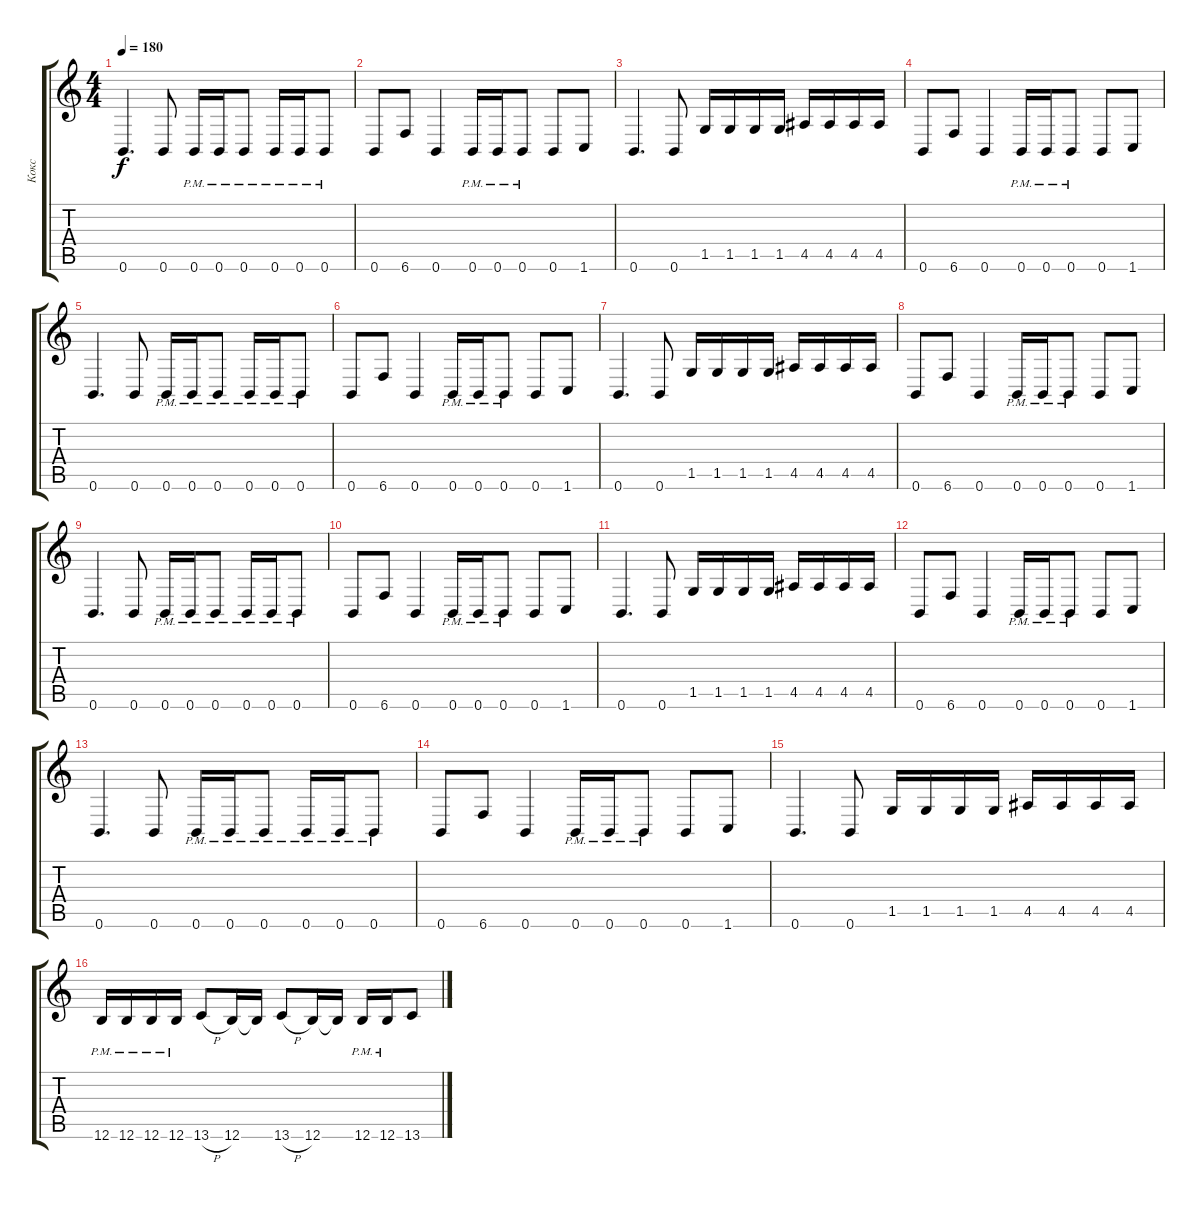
\track ("Кокс" "Кокс") {instrument distortionguitar}
\staff {score tabs}
\tuning (Db4 Ab3 E3 B2 Gb2 B1) {hide}
\ts (4 4)
\tempo 180
\clef g2
\ks c
0.6.4{d dy f} 0.6.8 0.6{pm}.16 0.6{pm}.16 0.6{pm}.8 0.6{pm}.16 0.6{pm}.16 0.6{pm}.8 |
0.6.8 6.6.8 0.6.4 0.6{pm}.16 0.6{pm}.16 0.6{pm}.8 0.6.8 1.6.8 |
0.6.4{d} 0.6.8 1.5.16 1.5.16 1.5.16 1.5.16 4.5.16 4.5.16 4.5.16 4.5.16 |
0.6.8 6.6.8 0.6.4 0.6{pm}.16 0.6{pm}.16 0.6{pm}.8 0.6.8 1.6.8 |
0.6.4{d} 0.6.8 0.6{pm}.16 0.6{pm}.16 0.6{pm}.8 0.6{pm}.16 0.6{pm}.16 0.6{pm}.8 |
0.6.8 6.6.8 0.6.4 0.6{pm}.16 0.6{pm}.16 0.6{pm}.8 0.6.8 1.6.8 |
0.6.4{d} 0.6.8 1.5.16 1.5.16 1.5.16 1.5.16 4.5.16 4.5.16 4.5.16 4.5.16 |
0.6.8 6.6.8 0.6.4 0.6{pm}.16 0.6{pm}.16 0.6{pm}.8 0.6.8 1.6.8 |
0.6.4{d} 0.6.8 0.6{pm}.16 0.6{pm}.16 0.6{pm}.8 0.6{pm}.16 0.6{pm}.16 0.6{pm}.8 |
0.6.8 6.6.8 0.6.4 0.6{pm}.16 0.6{pm}.16 0.6{pm}.8 0.6.8 1.6.8 |
0.6.4{d} 0.6.8 1.5.16 1.5.16 1.5.16 1.5.16 4.5.16 4.5.16 4.5.16 4.5.16 |
0.6.8 6.6.8 0.6.4 0.6{pm}.16 0.6{pm}.16 0.6{pm}.8 0.6.8 1.6.8 |
0.6.4{d} 0.6.8 0.6{pm}.16 0.6{pm}.16 0.6{pm}.8 0.6{pm}.16 0.6{pm}.16 0.6{pm}.8 |
0.6.8 6.6.8 0.6.4 0.6{pm}.16 0.6{pm}.16 0.6{pm}.8 0.6.8 1.6.8 |
0.6.4{d} 0.6.8 1.5.16 1.5.16 1.5.16 1.5.16 4.5.16 4.5.16 4.5.16 4.5.16 |
12.6{pm}.16 12.6{pm}.16 12.6{pm}.16 12.6{pm}.16 13.6{h}.8 12.6.16 12.6{t}.16 13.6{h}.8 12.6.16 12.6{t}.16 12.6{pm}.16 12.6{pm}.16 13.6{h}.8
